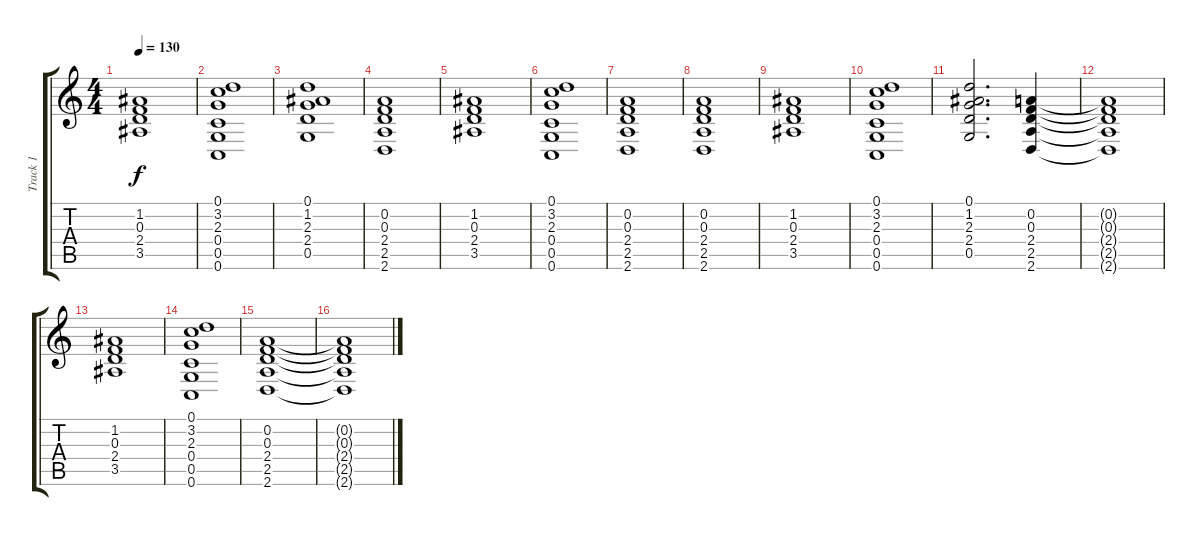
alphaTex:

\track ("Track 1" "Track 1") {instrument electricguitarclean}
\staff {score tabs}
\tuning (D4 A3 F3 C3 G2 C2) {hide}
\ts (4 4)
\tempo 130
\clef g2
\ks c
(1.2 0.3 2.4 3.5).1{dy f} |
(0.1 3.2 2.3 0.4 0.5 0.6).1 |
(0.1 1.2 2.3 2.4 0.5).1 |
(0.2 0.3 2.4 2.5 2.6).1 |
(1.2 0.3 2.4 3.5).1 |
(0.1 3.2 2.3 0.4 0.5 0.6).1 |
(0.2 0.3 2.4 2.5 2.6).1 |
(0.2 0.3 2.4 2.5 2.6).1 |
(1.2 0.3 2.4 3.5).1 |
(0.1 3.2 2.3 0.4 0.5 0.6).1 |
(0.1 1.2 2.3 2.4 0.5).2{d} (0.2 0.3 2.4 2.5 2.6).4 |
(0.2{t} 0.3{t} 2.4{t} 2.5{t} 2.6{t}).1 |
(1.2 0.3 2.4 3.5).1 |
(0.1 3.2 2.3 0.4 0.5 0.6).1 |
(0.2 0.3 2.4 2.5 2.6).1 |
(0.2{t} 0.3{t} 2.4{t} 2.5{t} 2.6{t}).1
